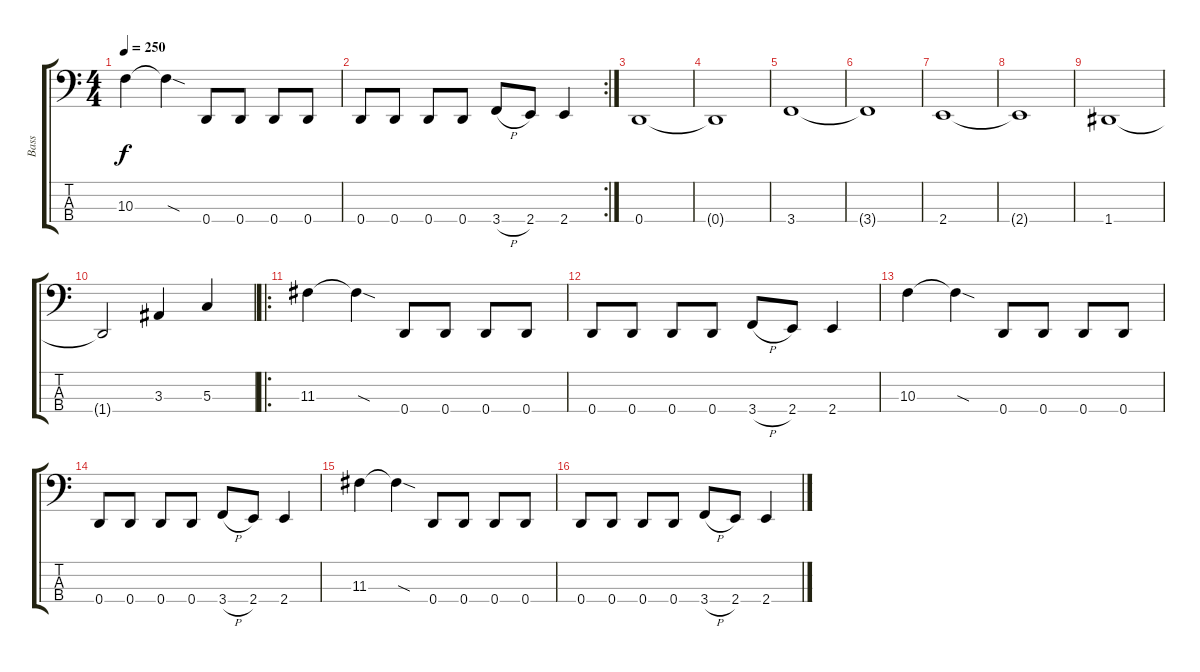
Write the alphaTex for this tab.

\track ("Bass" "Bass") {instrument electricbassfinger}
\staff {score tabs}
\tuning (F2 C2 G1 D1) {hide}
\ts (4 4)
\tempo 250
\clef f4
\ks c
10.3.4{dy f} 10.3{sod t}.4 0.4.8 0.4.8 0.4.8 0.4.8 |
\rc 2
0.4.8 0.4.8 0.4.8 0.4.8 3.4{h}.8 2.4.8 2.4.4 |
0.4.1 |
0.4{t}.1 |
3.4.1 |
3.4{t}.1 |
2.4.1 |
2.4{t}.1 |
1.4.1 |
1.4{t}.2 3.3.4 5.3.4 |
\ro
11.3.4 11.3{sod t}.4 0.4.8 0.4.8 0.4.8 0.4.8 |
0.4.8 0.4.8 0.4.8 0.4.8 3.4{h}.8 2.4.8 2.4.4 |
10.3.4 10.3{sod t}.4 0.4.8 0.4.8 0.4.8 0.4.8 |
0.4.8 0.4.8 0.4.8 0.4.8 3.4{h}.8 2.4.8 2.4.4 |
11.3.4 11.3{sod t}.4 0.4.8 0.4.8 0.4.8 0.4.8 |
0.4.8 0.4.8 0.4.8 0.4.8 3.4{h}.8 2.4.8 2.4.4
